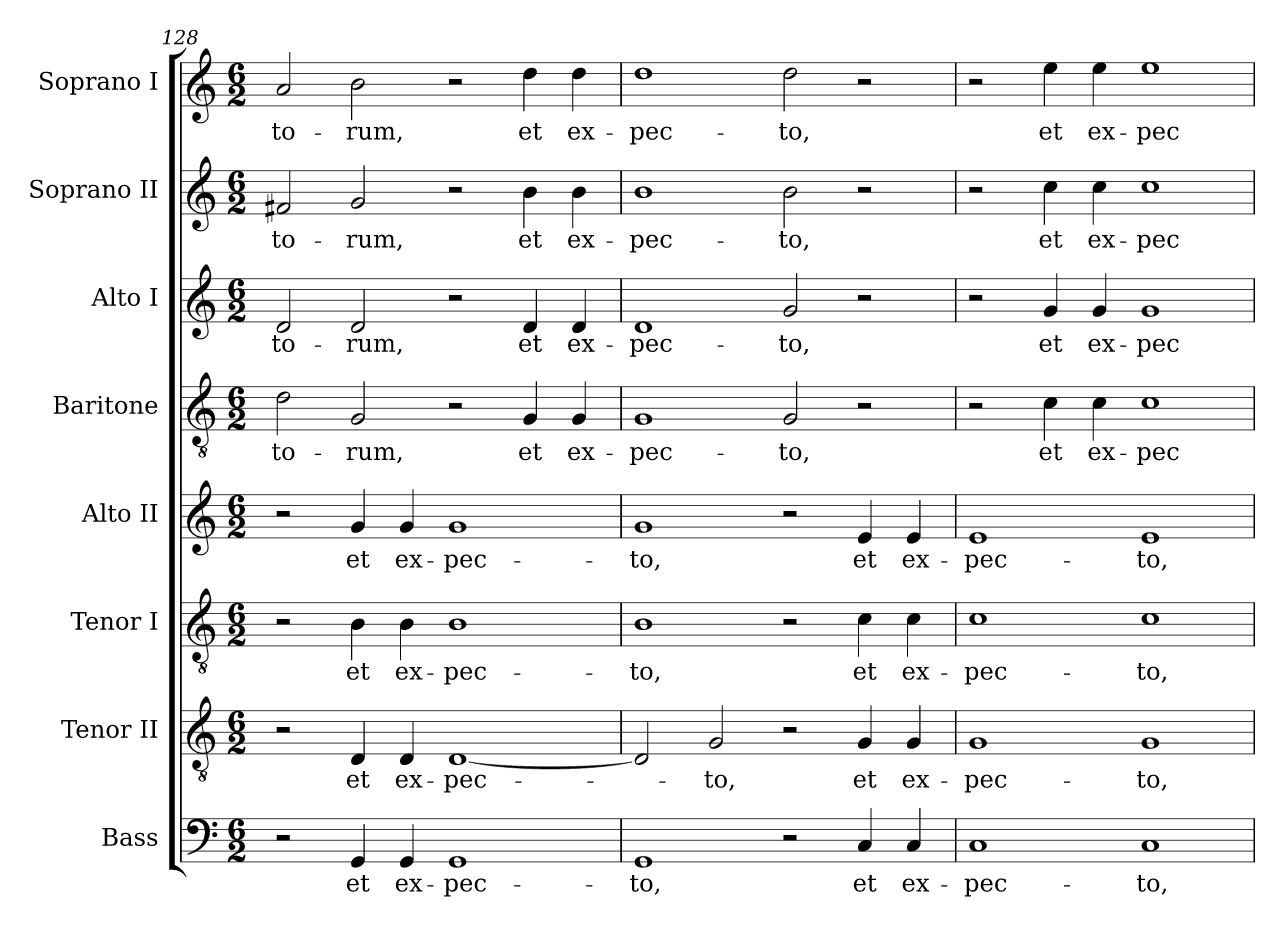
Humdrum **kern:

**kern	**text	**kern	**text	**kern	**text	**kern	**text	**kern	**text	**kern	**text	**kern	**text	**kern	**text
*part8	*part8	*part7	*part7	*part6	*part6	*part5	*part5	*part4	*part4	*part3	*part3	*part2	*part2	*part1	*part1
*staff8	*staff8	*staff7	*staff7	*staff6	*staff6	*staff5	*staff5	*staff4	*staff4	*staff3	*staff3	*staff2	*staff2	*staff1	*staff1
*I"Bass	*	*I"Tenor II	*	*I"Tenor I	*	*I"Alto II	*	*I"Baritone	*	*I"Alto I	*	*I"Soprano II	*	*I"Soprano I	*
*clefF4	*	*clefGv2	*	*clefGv2	*	*clefG2	*	*clefGv2	*	*clefG2	*	*clefG2	*	*clefG2	*
*ITrd7c12	*	*ITrd7c12	*	*ITrd7c12	*	*	*	*ITrd7c12	*	*	*	*	*	*	*
*k[]	*	*k[]	*	*k[]	*	*k[]	*	*k[]	*	*k[]	*	*k[]	*	*k[]	*
*C:	*	*C:	*	*C:	*	*C:	*	*C:	*	*C:	*	*C:	*	*C:	*
*M6/2	*	*M6/2	*	*M6/2	*	*M6/2	*	*M6/2	*	*M6/2	*	*M6/2	*	*M6/2	*
=128	=128	=128	=128	=128	=128	=128	=128	=128	=128	=128	=128	=128	=128	=128	=128
!	!	!	!	!	!	!	!	!	!LO:LY:b:color=#000000	!	!	!	!	!	!
!	!	!	!	!	!	!	!	!	!	!	!LO:LY:b:color=#000000	!	!	!	!
!	!	!	!	!	!	!	!	!	!	!	!	!	!LO:LY:b:color=#000000	!	!
!	!	!	!	!	!	!	!	!	!	!	!	!	!	!	!LO:LY:b:color=#000000
2r	.	2r	.	2r	.	2r	.	2Di\	-to-	2di/	-to-	2f#Xi/	-to-	2ai/	-to-
!	!LO:LY:b:color=#000000	!	!	!	!	!	!	!	!	!	!	!	!	!	!
!	!	!	!LO:LY:b:color=#000000	!	!	!	!	!	!	!	!	!	!	!	!
!	!	!	!	!	!LO:LY:b:color=#000000	!	!	!	!	!	!	!	!	!	!
!	!	!	!	!	!	!	!LO:LY:b:color=#000000	!	!	!	!	!	!	!	!
!	!	!	!	!	!	!	!	!	!LO:LY:b:color=#000000	!	!	!	!	!	!
!	!	!	!	!	!	!	!	!	!	!	!LO:LY:b:color=#000000	!	!	!	!
!	!	!	!	!	!	!	!	!	!	!	!	!	!LO:LY:b:color=#000000	!	!
!	!	!	!	!	!	!	!	!	!	!	!	!	!	!	!LO:LY:b:color=#000000
4GGGi/	et	4DDi/	et	4BBi\	et	4gi/	et	2GGi/	-rum,	2di/	-rum,	2gi/	-rum,	2bi\	-rum,
!	!LO:LY:b:color=#000000	!	!	!	!	!	!	!	!	!	!	!	!	!	!
!	!	!	!LO:LY:b:color=#000000	!	!	!	!	!	!	!	!	!	!	!	!
!	!	!	!	!	!LO:LY:b:color=#000000	!	!	!	!	!	!	!	!	!	!
!	!	!	!	!	!	!	!LO:LY:b:color=#000000	!	!	!	!	!	!	!	!
4GGGi/	ex-	4DDi/	ex-	4BBi\	ex-	4gi/	ex-	.	.	.	.	.	.	.	.
!	!LO:LY:b:color=#000000	!	!	!	!	!	!	!	!	!	!	!	!	!	!
!	!	!	!LO:LY:b:color=#000000	!	!	!	!	!	!	!	!	!	!	!	!
!	!	!	!	!	!LO:LY:b:color=#000000	!	!	!	!	!	!	!	!	!	!
!	!	!	!	!	!	!	!LO:LY:b:color=#000000	!	!	!	!	!	!	!	!
1GGGi	-pec-	[<1DDi	-pec-	1BBi	-pec-	1gi	-pec-	2r	.	2r	.	2r	.	2r	.
!	!	!	!	!	!	!	!	!	!LO:LY:b:color=#000000	!	!	!	!	!	!
!	!	!	!	!	!	!	!	!	!	!	!LO:LY:b:color=#000000	!	!	!	!
!	!	!	!	!	!	!	!	!	!	!	!	!	!LO:LY:b:color=#000000	!	!
!	!	!	!	!	!	!	!	!	!	!	!	!	!	!	!LO:LY:b:color=#000000
.	.	.	.	.	.	.	.	4GGi/	et	4di/	et	4bi\	et	4ddi\	et
!	!	!	!	!	!	!	!	!	!LO:LY:b:color=#000000	!	!	!	!	!	!
!	!	!	!	!	!	!	!	!	!	!	!LO:LY:b:color=#000000	!	!	!	!
!	!	!	!	!	!	!	!	!	!	!	!	!	!LO:LY:b:color=#000000	!	!
!	!	!	!	!	!	!	!	!	!	!	!	!	!	!	!LO:LY:b:color=#000000
.	.	.	.	.	.	.	.	4GGi/	ex-	4di/	ex-	4bi\	ex-	4ddi\	ex-
=129	=129	=129	=129	=129	=129	=129	=129	=129	=129	=129	=129	=129	=129	=129	=129
!	!LO:LY:b:color=#000000	!	!	!	!	!	!	!	!	!	!	!	!	!	!
!	!	!	!	!	!LO:LY:b:color=#000000	!	!	!	!	!	!	!	!	!	!
!	!	!	!	!	!	!	!LO:LY:b:color=#000000	!	!	!	!	!	!	!	!
!	!	!	!	!	!	!	!	!	!LO:LY:b:color=#000000	!	!	!	!	!	!
!	!	!	!	!	!	!	!	!	!	!	!LO:LY:b:color=#000000	!	!	!	!
!	!	!	!	!	!	!	!	!	!	!	!	!	!LO:LY:b:color=#000000	!	!
!	!	!	!	!	!	!	!	!	!	!	!	!	!	!	!LO:LY:b:color=#000000
1GGGi	-to,	2DDi/]	.	1BBi	-to,	1gi	-to,	1GGi	-pec-	1di	-pec-	1bi	-pec-	1ddi	-pec-
!	!	!	!LO:LY:b:color=#000000	!	!	!	!	!	!	!	!	!	!	!	!
.	.	2GGi/	-to,	.	.	.	.	.	.	.	.	.	.	.	.
!	!	!	!	!	!	!	!	!	!LO:LY:b:color=#000000	!	!	!	!	!	!
!	!	!	!	!	!	!	!	!	!	!	!LO:LY:b:color=#000000	!	!	!	!
!	!	!	!	!	!	!	!	!	!	!	!	!	!LO:LY:b:color=#000000	!	!
!	!	!	!	!	!	!	!	!	!	!	!	!	!	!	!LO:LY:b:color=#000000
2r	.	2r	.	2r	.	2r	.	2GGi/	-to,	2gi/	-to,	2bi\	-to,	2ddi\	-to,
!	!LO:LY:b:color=#000000	!	!	!	!	!	!	!	!	!	!	!	!	!	!
!	!	!	!LO:LY:b:color=#000000	!	!	!	!	!	!	!	!	!	!	!	!
!	!	!	!	!	!LO:LY:b:color=#000000	!	!	!	!	!	!	!	!	!	!
!	!	!	!	!	!	!	!LO:LY:b:color=#000000	!	!	!	!	!	!	!	!
4CCi/	et	4GGi/	et	4Ci\	et	4ei/	et	2r	.	2r	.	2r	.	2r	.
!	!LO:LY:b:color=#000000	!	!	!	!	!	!	!	!	!	!	!	!	!	!
!	!	!	!LO:LY:b:color=#000000	!	!	!	!	!	!	!	!	!	!	!	!
!	!	!	!	!	!LO:LY:b:color=#000000	!	!	!	!	!	!	!	!	!	!
!	!	!	!	!	!	!	!LO:LY:b:color=#000000	!	!	!	!	!	!	!	!
4CCi/	ex-	4GGi/	ex-	4Ci\	ex-	4ei/	ex-	.	.	.	.	.	.	.	.
=130	=130	=130	=130	=130	=130	=130	=130	=130	=130	=130	=130	=130	=130	=130	=130
!	!LO:LY:b:color=#000000	!	!	!	!	!	!	!	!	!	!	!	!	!	!
!	!	!	!LO:LY:b:color=#000000	!	!	!	!	!	!	!	!	!	!	!	!
!	!	!	!	!	!LO:LY:b:color=#000000	!	!	!	!	!	!	!	!	!	!
!	!	!	!	!	!	!	!LO:LY:b:color=#000000	!	!	!	!	!	!	!	!
1CCi	-pec-	1GGi	-pec-	1Ci	-pec-	1ei	-pec-	2r	.	2r	.	2r	.	2r	.
!	!	!	!	!	!	!	!	!	!LO:LY:b:color=#000000	!	!	!	!	!	!
!	!	!	!	!	!	!	!	!	!	!	!LO:LY:b:color=#000000	!	!	!	!
!	!	!	!	!	!	!	!	!	!	!	!	!	!LO:LY:b:color=#000000	!	!
!	!	!	!	!	!	!	!	!	!	!	!	!	!	!	!LO:LY:b:color=#000000
.	.	.	.	.	.	.	.	4Ci\	et	4gi/	et	4cci\	et	4eei\	et
!	!	!	!	!	!	!	!	!	!LO:LY:b:color=#000000	!	!	!	!	!	!
!	!	!	!	!	!	!	!	!	!	!	!LO:LY:b:color=#000000	!	!	!	!
!	!	!	!	!	!	!	!	!	!	!	!	!	!LO:LY:b:color=#000000	!	!
!	!	!	!	!	!	!	!	!	!	!	!	!	!	!	!LO:LY:b:color=#000000
.	.	.	.	.	.	.	.	4Ci\	ex-	4gi/	ex-	4cci\	ex-	4eei\	ex-
!	!LO:LY:b:color=#000000	!	!	!	!	!	!	!	!	!	!	!	!	!	!
!	!	!	!LO:LY:b:color=#000000	!	!	!	!	!	!	!	!	!	!	!	!
!	!	!	!	!	!LO:LY:b:color=#000000	!	!	!	!	!	!	!	!	!	!
!	!	!	!	!	!	!	!LO:LY:b:color=#000000	!	!	!	!	!	!	!	!
!	!	!	!	!	!	!	!	!	!LO:LY:b:color=#000000	!	!	!	!	!	!
!	!	!	!	!	!	!	!	!	!	!	!LO:LY:b:color=#000000	!	!	!	!
!	!	!	!	!	!	!	!	!	!	!	!	!	!LO:LY:b:color=#000000	!	!
!	!	!	!	!	!	!	!	!	!	!	!	!	!	!	!LO:LY:b:color=#000000
1CCi	-to,	1GGi	-to,	1Ci	-to,	1ei	-to,	1Ci	-pec-	1gi	-pec-	1cci	-pec-	1eei	-pec-
=	=	=	=	=	=	=	=	=	=	=	=	=	=	=	=
*-	*-	*-	*-	*-	*-	*-	*-	*-	*-	*-	*-	*-	*-	*-	*-
